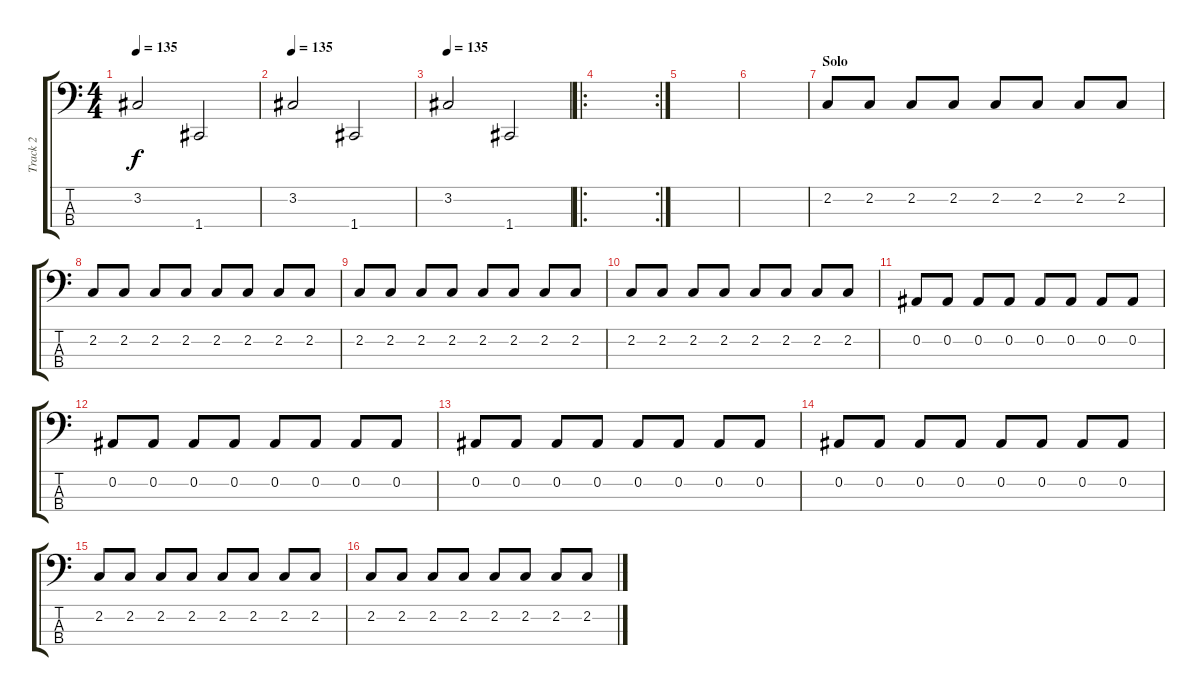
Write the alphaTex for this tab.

\track ("Track 2" "Track 2") {instrument electricbassfinger}
\staff {score tabs}
\tuning (Eb2 Bb1 F1 C1) {hide}
\ts (4 4)
\tempo 135
\clef f4
\ks c
3.2.2{dy f} 1.4.2 |
\tempo 135
3.2.2 1.4.2 |
\tempo 135
3.2.2 1.4.2 |
\ro
\rc 2
|
|
|
\section ("" "Solo")
2.2.8 2.2.8 2.2.8 2.2.8 2.2.8 2.2.8 2.2.8 2.2.8 |
2.2.8 2.2.8 2.2.8 2.2.8 2.2.8 2.2.8 2.2.8 2.2.8 |
2.2.8 2.2.8 2.2.8 2.2.8 2.2.8 2.2.8 2.2.8 2.2.8 |
2.2.8 2.2.8 2.2.8 2.2.8 2.2.8 2.2.8 2.2.8 2.2.8 |
0.2.8 0.2.8 0.2.8 0.2.8 0.2.8 0.2.8 0.2.8 0.2.8 |
0.2.8 0.2.8 0.2.8 0.2.8 0.2.8 0.2.8 0.2.8 0.2.8 |
0.2.8 0.2.8 0.2.8 0.2.8 0.2.8 0.2.8 0.2.8 0.2.8 |
0.2.8 0.2.8 0.2.8 0.2.8 0.2.8 0.2.8 0.2.8 0.2.8 |
2.2.8 2.2.8 2.2.8 2.2.8 2.2.8 2.2.8 2.2.8 2.2.8 |
2.2.8 2.2.8 2.2.8 2.2.8 2.2.8 2.2.8 2.2.8 2.2.8
